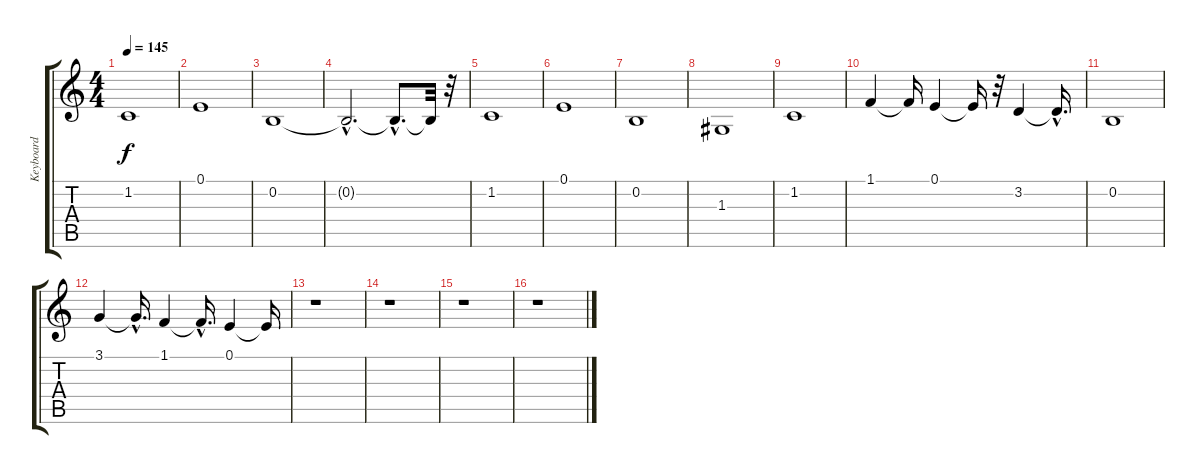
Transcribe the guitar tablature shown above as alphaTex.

\track ("Keyboard" "Keyboard") {instrument lead1square}
\staff {score tabs}
\tuning (E4 B3 G3 D3 A2 E2) {hide}
\ts (4 4)
\tempo 145
\clef g2
\ks c
1.2.1{dy f} |
0.1.1 |
0.2.1 |
0.2{hac t}.2{d} 0.2{hac t}.8{d} 0.2{t}.32 r.32 |
1.2.1 |
0.1.1 |
0.2.1 |
1.3.1 |
1.2.1 |
1.1.4 1.1{t}.16 0.1.4 0.1{t}.16 r.32 3.2.4 3.2{hac t}.16{d} |
0.2.1 |
3.1.4 3.1{hac t}.16{d} 1.1.4 1.1{hac t}.16{d} 0.1.4 0.1{t}.16 |
r.1 |
r.1 |
r.1 |
r.1
